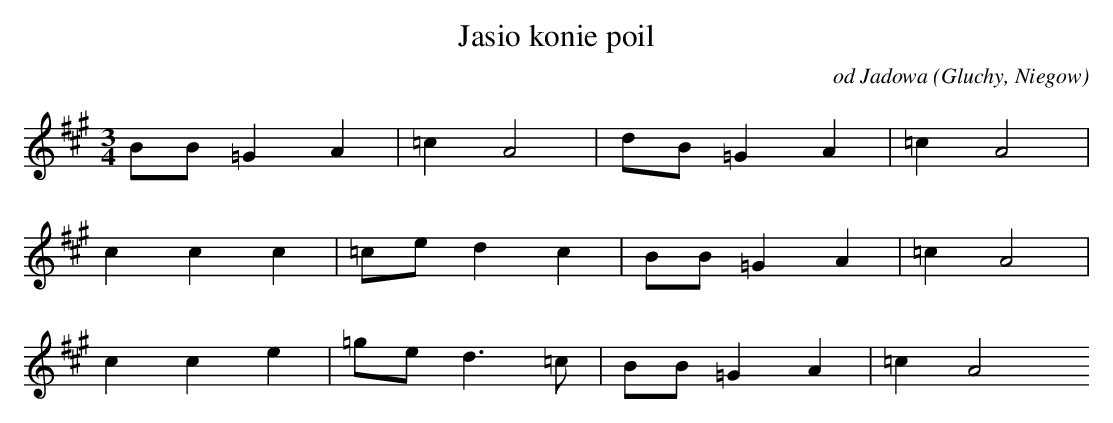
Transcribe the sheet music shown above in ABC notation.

X:1
T: Jasio konie poil
O: od Jadowa (Gluchy, Niegow)
M: 3/4
L: 1/8
K: A
BB=G2A2 | =c2A4 | dB=G2A2 | =c2A4 |
c2c2c2 | =ced2c2 | BB=G2A2 | =c2A4 |
c2c2e2 | =ged3=c | BB=G2A2 | =c2A4
